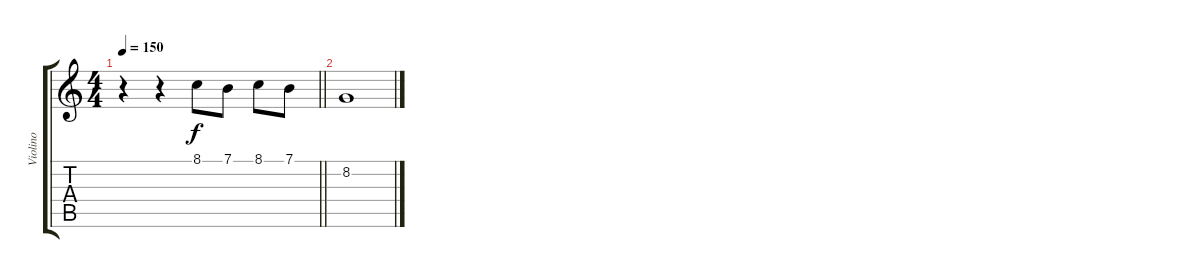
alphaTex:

\track ("Violino" "Violino") {instrument violin}
\staff {score tabs}
\tuning (E4 B3 G3 D3 A2 E2) {hide}
\ts (4 4)
\tempo 150
\clef g2
\barLineRight lightlight
\ks c
r.4{dy f} r.4 8.1.8 7.1.8 8.1.8 7.1.8 |
8.2.1
